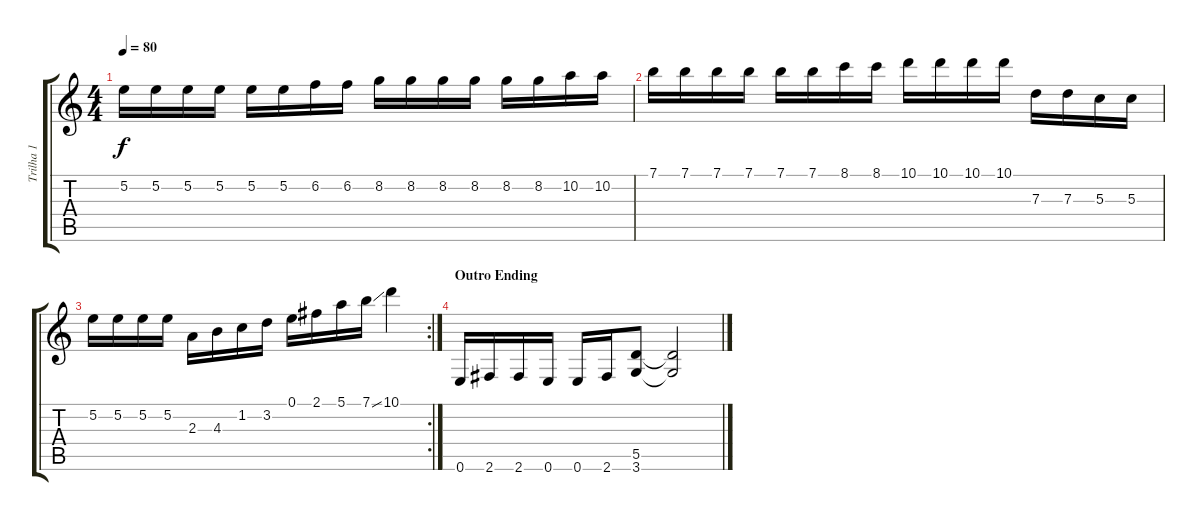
\track ("Trilha 1" "Trilha 1") {instrument distortionguitar}
\staff {score tabs}
\tuning (E4 B3 G3 D3 A2 E2) {hide}
\ts (4 4)
\tempo 80
\clef g2
\ks c
5.2.16{dy f} 5.2.16 5.2.16 5.2.16 5.2.16 5.2.16 6.2.16 6.2.16 8.2.16 8.2.16 8.2.16 8.2.16 8.2.16 8.2.16 10.2.16 10.2.16 |
7.1.16 7.1.16 7.1.16 7.1.16 7.1.16 7.1.16 8.1.16 8.1.16 10.1.16 10.1.16 10.1.16 10.1.16 7.3.16 7.3.16 5.3.16 5.3.16 |
\rc 2
5.2.16 5.2.16 5.2.16 5.2.16 2.3.16 4.3.16 1.2.16 3.2.16 0.1.16 2.1.16 5.1.16 7.1{ss}.16 10.1.4 |
\section ("" "Outro Ending")
0.6.16 2.6.16 2.6.16 0.6.16 0.6.16 2.6.16 (5.5 3.6).8 (5.5{t} 3.6{t}).2
